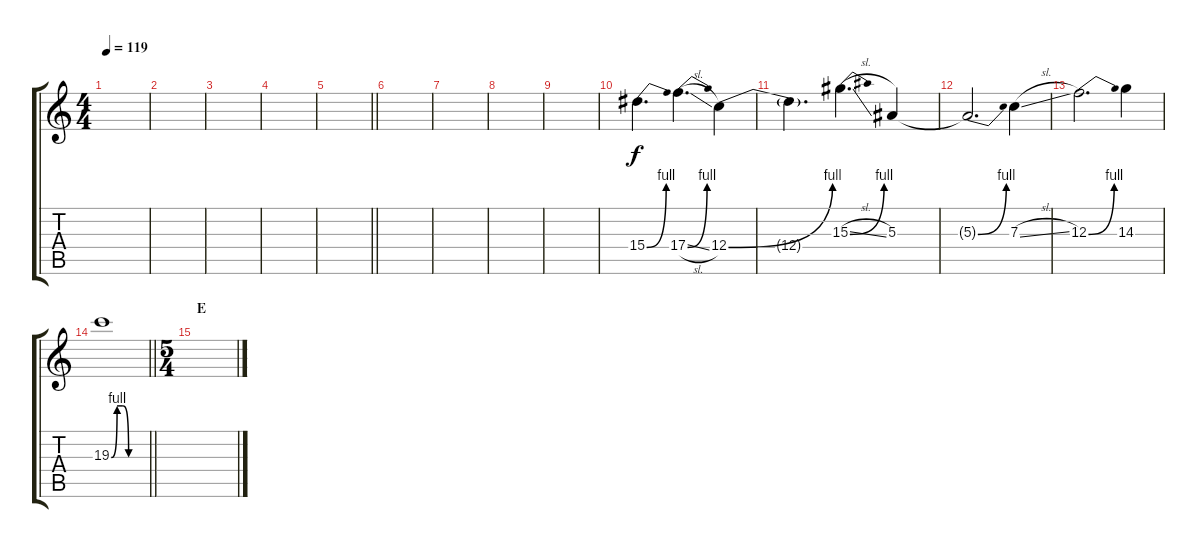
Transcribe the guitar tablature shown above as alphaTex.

\track "" {instrument overdrivenguitar}
\staff {score tabs}
\tuning (D4 A3 F3 C3 G2 C2) {hide}
\ts (4 4)
\tempo 119
\clef g2
\ks c
|
|
|
|
\barLineRight lightlight
|
|
|
|
|
15.4{be (bend 0 0 60 4)}.4{d} 17.4{be (bend 0 0 60 4) sl}.4{d} 12.4{be (bend 0 0 60 4)}.4 |
12.4{t}.4{d} 15.3{be (bend 0 0 60 4) sl}.4{d} 5.3.4 |
5.3{be (bend 0 0 60 4) t}.2{d} 7.3{sl}.4 |
12.3{be (bend 0 0 60 4)}.2{d} 14.3.4 |
\barLineRight lightlight
19.3{be (custom 0 0 10 4 20 4 30 0 60 0)}.1 |
\ts (5 4)
\section ("" "E")
